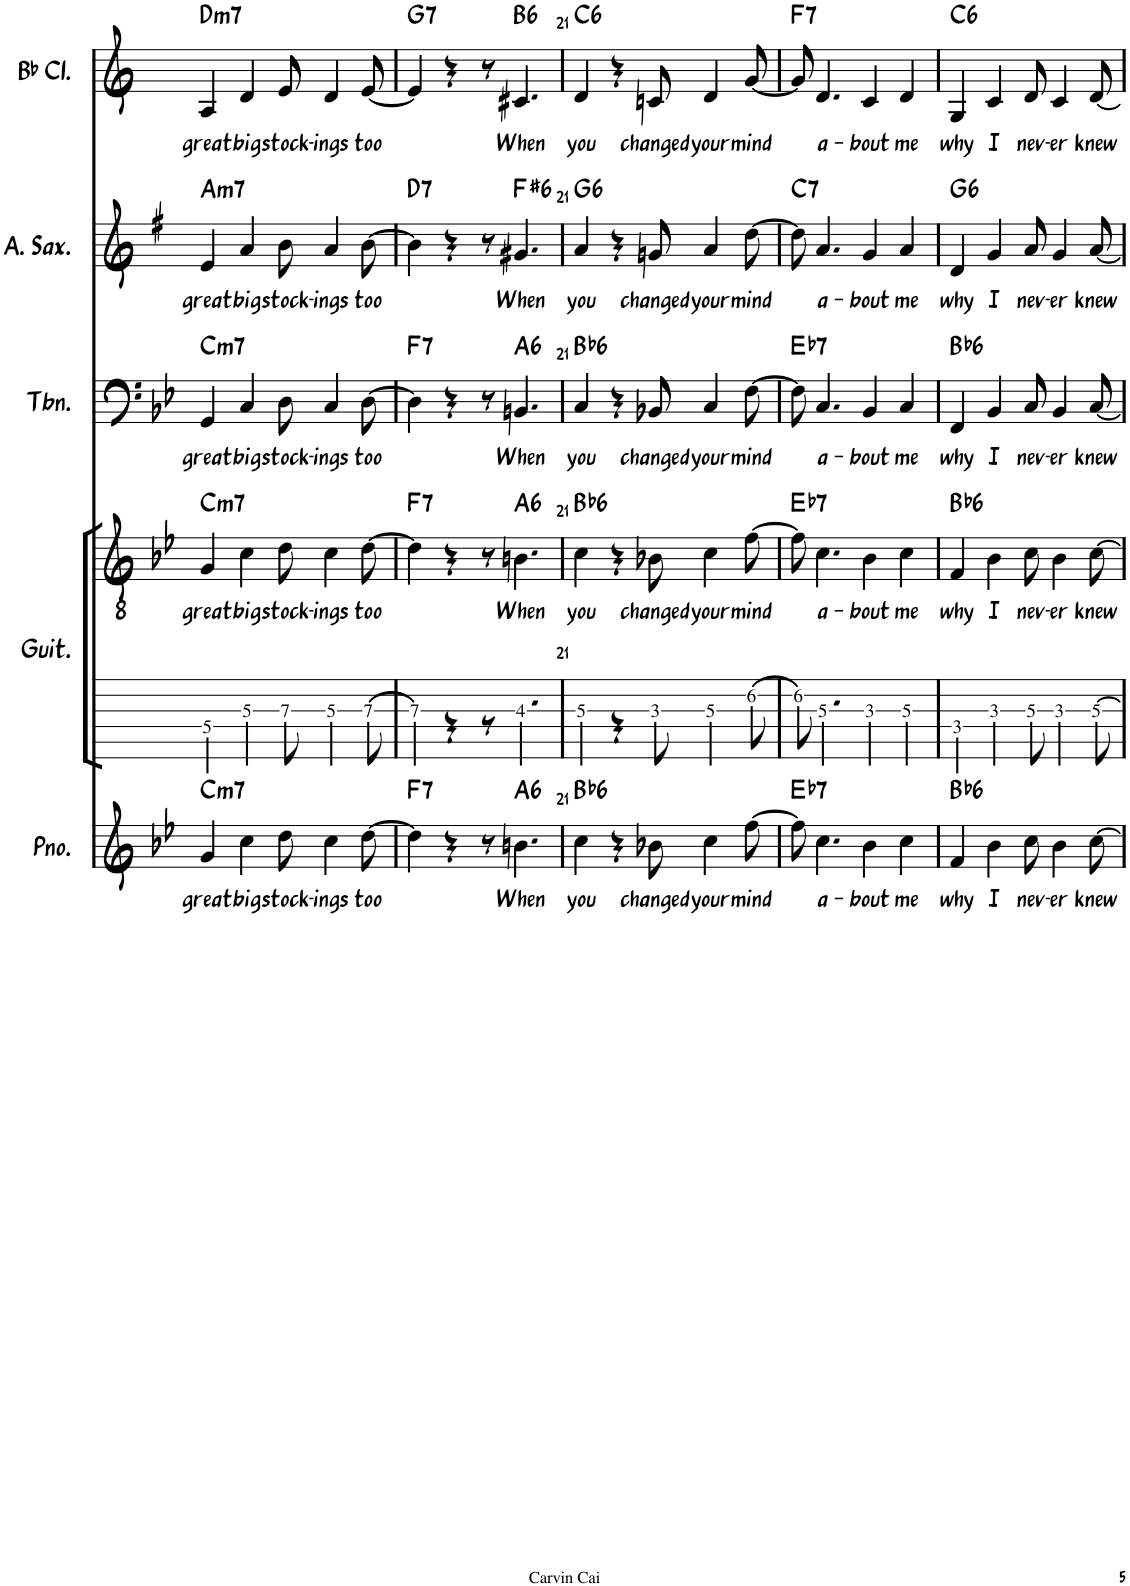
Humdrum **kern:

**kern	**text	**harte	**kern	**kern	**text	**harte	**kern	**text	**harte	**kern	**text	**harte	**kern	**text	**harte
*part5	*part5	*part5	*part4	*part4	*part4	*part4	*part3	*part3	*part3	*part2	*part2	*part2	*part1	*part1	*part1
*staff6	*staff6	*	*staff5	*staff4	*staff4	*	*staff3	*staff3	*	*staff2	*staff2	*	*staff1	*staff1	*
*I"钢琴	*	*	*I"原音吉他	*	*	*	*I"长号	*	*	*I"中音萨克斯	*	*	*I"降B调单簧管	*	*
!!LO:PB:g=z
*clefG2	*	*	*	*clefGv2	*	*	*clefF4	*	*	*clefG2	*	*	*clefG2	*	*
*	*	*	*	*	*	*	*	*	*	*Trd5c9	*	*	*Trd1c2	*	*
*k[b-e-]	*	*	*k[b-e-]	*k[b-e-]	*	*	*k[b-e-]	*	*	*k[f#]	*	*	*k[]	*	*
*M4/4	*	*	*M4/4	*M4/4	*	*	*M4/4	*	*	*M4/4	*	*	*M4/4	*	*
=19	=19	=19	=19	=19	=19	=19	=19	=19	=19	=19	=19	=19	=19	=19	=19
!	!LO:LY:b	!LO:H:kt=m7	!	!	!LO:LY:b	!LO:H:kt=m7	!	!LO:LY:b	!LO:H:kt=m7	!	!LO:LY:b	!LO:H:kt=m7	!	!LO:LY:b	!LO:H:kt=m7
4g/	great	C:min7	4G\	4G/	great	C:min7	4GG/	great	C:min7	4e/	great	A:min7	4A/	great	D:min7
!	!LO:LY:b	!	!	!	!LO:LY:b	!	!	!LO:LY:b	!	!	!LO:LY:b	!	!	!LO:LY:b	!
4cc\	big	.	4c\	4c\	big	.	4C/	big	.	4a/	big	.	4d/	big	.
!	!LO:LY:b	!	!	!	!LO:LY:b	!	!	!LO:LY:b	!	!	!LO:LY:b	!	!	!LO:LY:b	!
8dd\	stock-	.	8d\	8d\	stock-	.	8D\	stock-	.	8b\	stock-	.	8e/	stock-	.
!	!LO:LY:b	!	!	!	!LO:LY:b	!	!	!LO:LY:b	!	!	!LO:LY:b	!	!	!LO:LY:b	!
4cc\	-ings	.	4c\	4c\	-ings	.	4C/	-ings	.	4a/	-ings	.	4d/	-ings	.
!	!LO:LY:b	!	!	!	!LO:LY:b	!	!	!LO:LY:b	!	!	!LO:LY:b	!	!	!LO:LY:b	!
[8dd\	too	.	[8d\	[8d\	too	.	[8D\	too	.	[8b\	too	.	[8e/	too	.
=20	=20	=20	=20	=20	=20	=20	=20	=20	=20	=20	=20	=20	=20	=20	=20
!	!	!LO:H:kt=7	!	!	!	!LO:H:kt=7	!	!	!LO:H:kt=7	!	!	!LO:H:kt=7	!	!	!LO:H:kt=7
4dd\]	.	F:7	4d\]	4d\]	.	F:7	4D\]	.	F:7	4b\]	.	D:7	4e/]	.	G:7
4r	.	.	4r	4r	.	.	4r	.	.	4r	.	.	4r	.	.
8r	.	.	8r	8r	.	.	8r	.	.	8r	.	.	8r	.	.
!	!LO:LY:b	!LO:H:kt=6	!	!	!LO:LY:b	!LO:H:kt=6	!	!LO:LY:b	!LO:H:kt=6	!	!LO:LY:b	!LO:H:kt=6	!	!LO:LY:b	!LO:H:kt=6
4.bn\	When	A:maj6	4.Bn\	4.Bn\	When	A:maj6	4.BBn/	When	A:maj6	4.g#X/	When	F#:maj6	4.c#X/	When	B:maj6
=21	=21	=21	=21	=21	=21	=21	=21	=21	=21	=21	=21	=21	=21	=21	=21
!	!LO:LY:b	!LO:H:kt=6	!	!	!LO:LY:b	!LO:H:kt=6	!	!LO:LY:b	!LO:H:kt=6	!	!LO:LY:b	!LO:H:kt=6	!	!LO:LY:b	!LO:H:kt=6
4cc\	you	Bb:maj6	4c\	4c\	you	Bb:maj6	4C/	you	Bb:maj6	4a/	you	G:maj6	4d/	you	C:maj6
4r	.	.	4r	4r	.	.	4r	.	.	4r	.	.	4r	.	.
!	!LO:LY:b	!	!	!	!LO:LY:b	!	!	!LO:LY:b	!	!	!LO:LY:b	!	!	!LO:LY:b	!
8b-X\	changed	.	8B-X\	8B-X\	changed	.	8BB-X/	changed	.	8gn/	changed	.	8cn/	changed	.
!	!LO:LY:b	!	!	!	!LO:LY:b	!	!	!LO:LY:b	!	!	!LO:LY:b	!	!	!LO:LY:b	!
4cc\	your	.	4c\	4c\	your	.	4C/	your	.	4a/	your	.	4d/	your	.
!	!LO:LY:b	!	!	!	!LO:LY:b	!	!	!LO:LY:b	!	!	!LO:LY:b	!	!	!LO:LY:b	!
[8ff\	mind	.	[8f\	[8f\	mind	.	[8F\	mind	.	[8dd\	mind	.	[8g/	mind	.
=22	=22	=22	=22	=22	=22	=22	=22	=22	=22	=22	=22	=22	=22	=22	=22
!	!	!LO:H:kt=7	!	!	!	!LO:H:kt=7	!	!	!LO:H:kt=7	!	!	!LO:H:kt=7	!	!	!LO:H:kt=7
8ff\]	.	Eb:7	8f\]	8f\]	.	Eb:7	8F\]	.	Eb:7	8dd\]	.	C:7	8g/]	.	F:7
!	!LO:LY:b	!	!	!	!LO:LY:b	!	!	!LO:LY:b	!	!	!LO:LY:b	!	!	!LO:LY:b	!
4.cc\	a-	.	4.c\	4.c\	a-	.	4.C/	a-	.	4.a/	a-	.	4.d/	a-	.
!	!LO:LY:b	!	!	!	!LO:LY:b	!	!	!LO:LY:b	!	!	!LO:LY:b	!	!	!LO:LY:b	!
4b-\	-bout	.	4B-\	4B-\	-bout	.	4BB-/	-bout	.	4g/	-bout	.	4c/	-bout	.
!	!LO:LY:b	!	!	!	!LO:LY:b	!	!	!LO:LY:b	!	!	!LO:LY:b	!	!	!LO:LY:b	!
4cc\	me	.	4c\	4c\	me	.	4C/	me	.	4a/	me	.	4d/	me	.
=23	=23	=23	=23	=23	=23	=23	=23	=23	=23	=23	=23	=23	=23	=23	=23
!	!LO:LY:b	!LO:H:kt=6	!	!	!LO:LY:b	!LO:H:kt=6	!	!LO:LY:b	!LO:H:kt=6	!	!LO:LY:b	!LO:H:kt=6	!	!LO:LY:b	!LO:H:kt=6
4f/	why	Bb:maj6	4F\	4F/	why	Bb:maj6	4FF/	why	Bb:maj6	4d/	why	G:maj6	4G/	why	C:maj6
!	!LO:LY:b	!	!	!	!LO:LY:b	!	!	!LO:LY:b	!	!	!LO:LY:b	!	!	!LO:LY:b	!
4b-\	I	.	4B-\	4B-\	I	.	4BB-/	I	.	4g/	I	.	4c/	I	.
!	!LO:LY:b	!	!	!	!LO:LY:b	!	!	!LO:LY:b	!	!	!LO:LY:b	!	!	!LO:LY:b	!
8cc\	nev-	.	8c\	8c\	nev-	.	8C/	nev-	.	8a/	nev-	.	8d/	nev-	.
!	!LO:LY:b	!	!	!	!LO:LY:b	!	!	!LO:LY:b	!	!	!LO:LY:b	!	!	!LO:LY:b	!
4b-\	-er	.	4B-\	4B-\	-er	.	4BB-/	-er	.	4g/	-er	.	4c/	-er	.
!	!LO:LY:b	!	!	!	!LO:LY:b	!	!	!LO:LY:b	!	!	!LO:LY:b	!	!	!LO:LY:b	!
[8cc\	knew	.	[8c\	[8c\	knew	.	[8C/	knew	.	[8a/	knew	.	[8d/	knew	.
=	=	=	=	=	=	=	=	=	=	=	=	=	=	=	=
*-	*-	*-	*-	*-	*-	*-	*-	*-	*-	*-	*-	*-	*-	*-	*-
